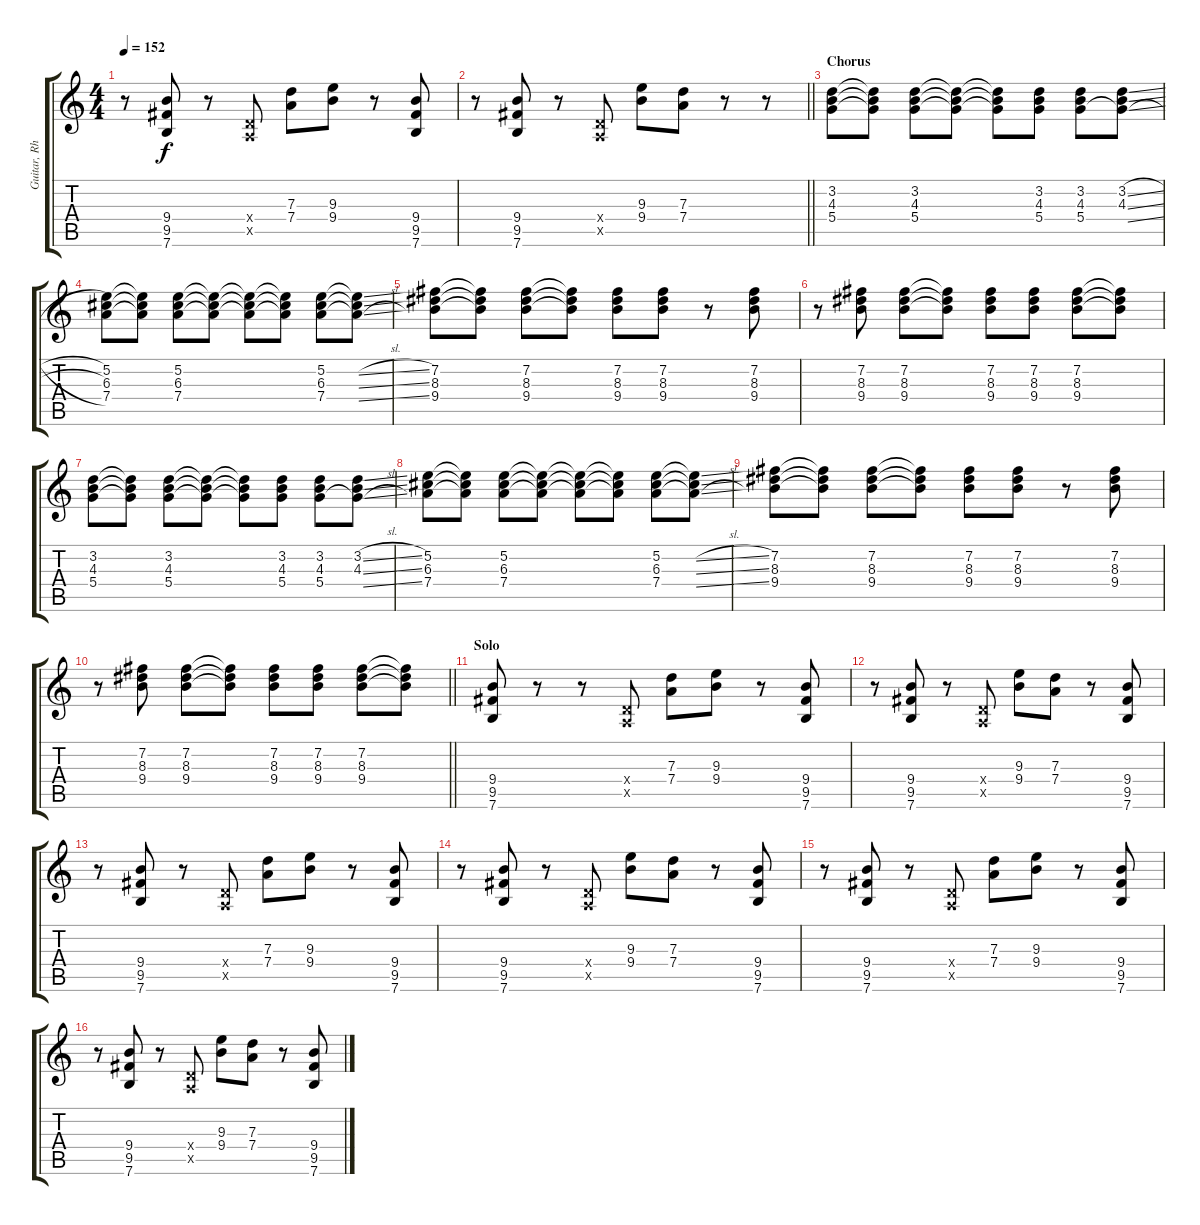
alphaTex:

\track ("Guitar, Rhythm" "Guitar, Rh") {instrument overdrivenguitar}
\staff {score tabs}
\tuning (E4 B3 G3 D3 A2 E2) {hide}
\ts (4 4)
\tempo 152
\clef g2
\ks c
r.8{dy f} (9.4 9.5 7.6).8 r.8 (0.4{x} 0.5{x}).8 (7.3 7.4).8 (9.3 9.4).8 r.8 (9.4 9.5 7.6).8 |
\barLineRight lightlight
r.8 (9.4 9.5 7.6).8 r.8 (0.4{x} 0.5{x}).8 (9.3 9.4).8 (7.3 7.4).8 r.8 r.8 |
\section ("" "Chorus")
(3.2 4.3 5.4).8 (3.2{t} 4.3{t} 5.4{t}).8 (3.2 4.3 5.4).8 (3.2{t} 4.3{t} 5.4{t}).8 (3.2{t} 4.3{t} 5.4{t}).8 (3.2 4.3 5.4).8 (3.2 4.3 5.4).8 (3.2{sl} 4.3{sl} 5.4{sl t}).8 |
(5.2 6.3 7.4).8 (5.2{t} 6.3{t} 7.4{t}).8 (5.2 6.3 7.4).8 (5.2{t} 6.3{t} 7.4{t}).8 (5.2{t} 6.3{t} 7.4{t}).8 (5.2{t} 6.3{t} 7.4{t}).8 (5.2 6.3 7.4).8 (5.2{sl t} 6.3{sl t} 7.4{sl t}).8 |
(7.2 8.3 9.4).8 (7.2{t} 8.3{t} 9.4{t}).8 (7.2 8.3 9.4).8 (7.2{t} 8.3{t} 9.4{t}).8 (7.2 8.3 9.4).8 (7.2 8.3 9.4).8 r.8 (7.2 8.3 9.4).8 |
r.8 (7.2 8.3 9.4).8 (7.2 8.3 9.4).8 (7.2{t} 8.3{t} 9.4{t}).8 (7.2 8.3 9.4).8 (7.2 8.3 9.4).8 (7.2 8.3 9.4).8 (7.2{t} 8.3{t} 9.4{t}).8 |
(3.2 4.3 5.4).8 (3.2{t} 4.3{t} 5.4{t}).8 (3.2 4.3 5.4).8 (3.2{t} 4.3{t} 5.4{t}).8 (3.2{t} 4.3{t} 5.4{t}).8 (3.2 4.3 5.4).8 (3.2 4.3 5.4).8 (3.2{sl} 4.3{sl} 5.4{sl t}).8 |
(5.2 6.3 7.4).8 (5.2{t} 6.3{t} 7.4{t}).8 (5.2 6.3 7.4).8 (5.2{t} 6.3{t} 7.4{t}).8 (5.2{t} 6.3{t} 7.4{t}).8 (5.2{t} 6.3{t} 7.4{t}).8 (5.2 6.3 7.4).8 (5.2{sl t} 6.3{sl t} 7.4{sl t}).8 |
(7.2 8.3 9.4).8 (7.2{t} 8.3{t} 9.4{t}).8 (7.2 8.3 9.4).8 (7.2{t} 8.3{t} 9.4{t}).8 (7.2 8.3 9.4).8 (7.2 8.3 9.4).8 r.8 (7.2 8.3 9.4).8 |
\barLineRight lightlight
r.8 (7.2 8.3 9.4).8 (7.2 8.3 9.4).8 (7.2{t} 8.3{t} 9.4{t}).8 (7.2 8.3 9.4).8 (7.2 8.3 9.4).8 (7.2 8.3 9.4).8 (7.2{t} 8.3{t} 9.4{t}).8 |
\section ("" "Solo")
(9.4 9.5 7.6).8 r.8 r.8 (0.4{x} 0.5{x}).8 (7.3 7.4).8 (9.3 9.4).8 r.8 (9.4 9.5 7.6).8 |
r.8 (9.4 9.5 7.6).8 r.8 (0.4{x} 0.5{x}).8 (9.3 9.4).8 (7.3 7.4).8 r.8 (9.4 9.5 7.6).8 |
r.8 (9.4 9.5 7.6).8 r.8 (0.4{x} 0.5{x}).8 (7.3 7.4).8 (9.3 9.4).8 r.8 (9.4 9.5 7.6).8 |
r.8 (9.4 9.5 7.6).8 r.8 (0.4{x} 0.5{x}).8 (9.3 9.4).8 (7.3 7.4).8 r.8 (9.4 9.5 7.6).8 |
r.8 (9.4 9.5 7.6).8 r.8 (0.4{x} 0.5{x}).8 (7.3 7.4).8 (9.3 9.4).8 r.8 (9.4 9.5 7.6).8 |
r.8 (9.4 9.5 7.6).8 r.8 (0.4{x} 0.5{x}).8 (9.3 9.4).8 (7.3 7.4).8 r.8 (9.4 9.5 7.6).8
